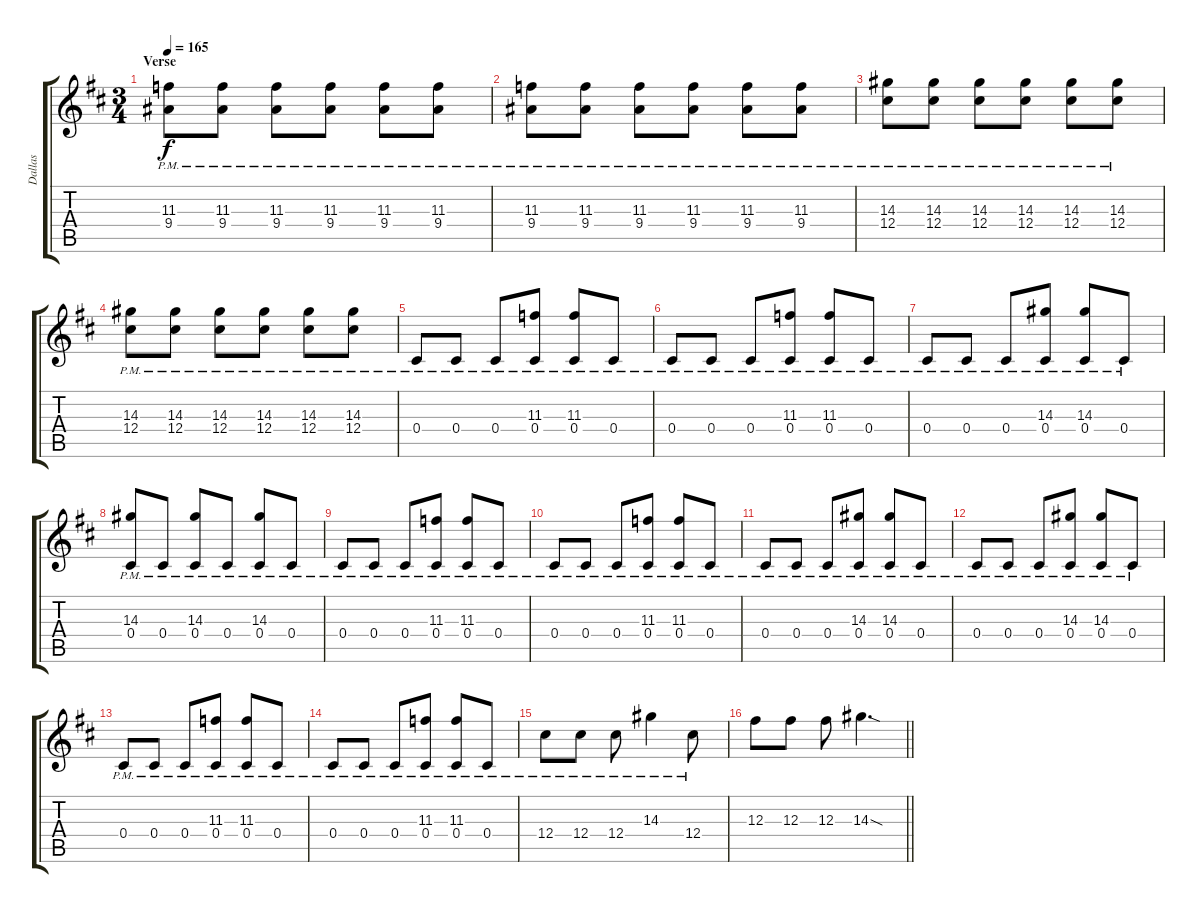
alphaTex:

\track ("Dallas" "Dallas") {instrument electricguitarjazz}
\staff {score tabs}
\tuning (Eb4 Bb3 Gb3 Db3 Ab2 Eb2) {hide}
\ts (3 4)
\section ("" "Verse")
\tempo 165
\clef g2
\ks d
(11.3{pm} 9.4{pm}).8{dy f} (11.3{pm} 9.4{pm}).8 (11.3{pm} 9.4{pm}).8 (11.3{pm} 9.4{pm}).8 (11.3{pm} 9.4{pm}).8 (11.3{pm} 9.4{pm}).8 |
(11.3{pm} 9.4{pm}).8 (11.3{pm} 9.4{pm}).8 (11.3{pm} 9.4{pm}).8 (11.3{pm} 9.4{pm}).8 (11.3{pm} 9.4{pm}).8 (11.3{pm} 9.4{pm}).8 |
(14.3{pm} 12.4{pm}).8 (14.3{pm} 12.4{pm}).8 (14.3{pm} 12.4{pm}).8 (14.3{pm} 12.4{pm}).8 (14.3{pm} 12.4{pm}).8 (14.3{pm} 12.4{pm}).8 |
(14.3{pm} 12.4{pm}).8 (14.3{pm} 12.4{pm}).8 (14.3{pm} 12.4{pm}).8 (14.3{pm} 12.4{pm}).8 (14.3{pm} 12.4{pm}).8 (14.3{pm} 12.4{pm}).8 |
0.4{pm}.8 0.4{pm}.8 0.4{pm}.8 (11.3{pm} 0.4{pm}).8 (11.3{pm} 0.4{pm}).8 0.4{pm}.8 |
0.4{pm}.8 0.4{pm}.8 0.4{pm}.8 (11.3{pm} 0.4{pm}).8 (11.3{pm} 0.4{pm}).8 0.4{pm}.8 |
0.4{pm}.8 0.4{pm}.8 0.4{pm}.8 (14.3{pm} 0.4{pm}).8 (14.3{pm} 0.4{pm}).8 0.4{pm}.8 |
(14.3{pm} 0.4{pm}).8 0.4{pm}.8 (14.3{pm} 0.4{pm}).8 0.4{pm}.8 (14.3{pm} 0.4{pm}).8 0.4{pm}.8 |
0.4{pm}.8 0.4{pm}.8 0.4{pm}.8 (11.3{pm} 0.4{pm}).8 (11.3{pm} 0.4{pm}).8 0.4{pm}.8 |
0.4{pm}.8 0.4{pm}.8 0.4{pm}.8 (11.3{pm} 0.4{pm}).8 (11.3{pm} 0.4{pm}).8 0.4{pm}.8 |
0.4{pm}.8 0.4{pm}.8 0.4{pm}.8 (14.3{pm} 0.4{pm}).8 (14.3{pm} 0.4{pm}).8 0.4{pm}.8 |
0.4{pm}.8 0.4{pm}.8 0.4{pm}.8 (14.3{pm} 0.4{pm}).8 (14.3{pm} 0.4{pm}).8 0.4{pm}.8 |
0.4{pm}.8 0.4{pm}.8 0.4{pm}.8 (11.3{pm} 0.4{pm}).8 (11.3{pm} 0.4{pm}).8 0.4{pm}.8 |
0.4{pm}.8 0.4{pm}.8 0.4{pm}.8 (11.3{pm} 0.4{pm}).8 (11.3{pm} 0.4{pm}).8 0.4{pm}.8 |
12.4{pm}.8 12.4{pm}.8 12.4{pm}.8 14.3{pm}.4 12.4{pm}.8 |
\barLineRight lightlight
12.3.8 12.3.8 12.3.8 14.3{sod}.4{d}
